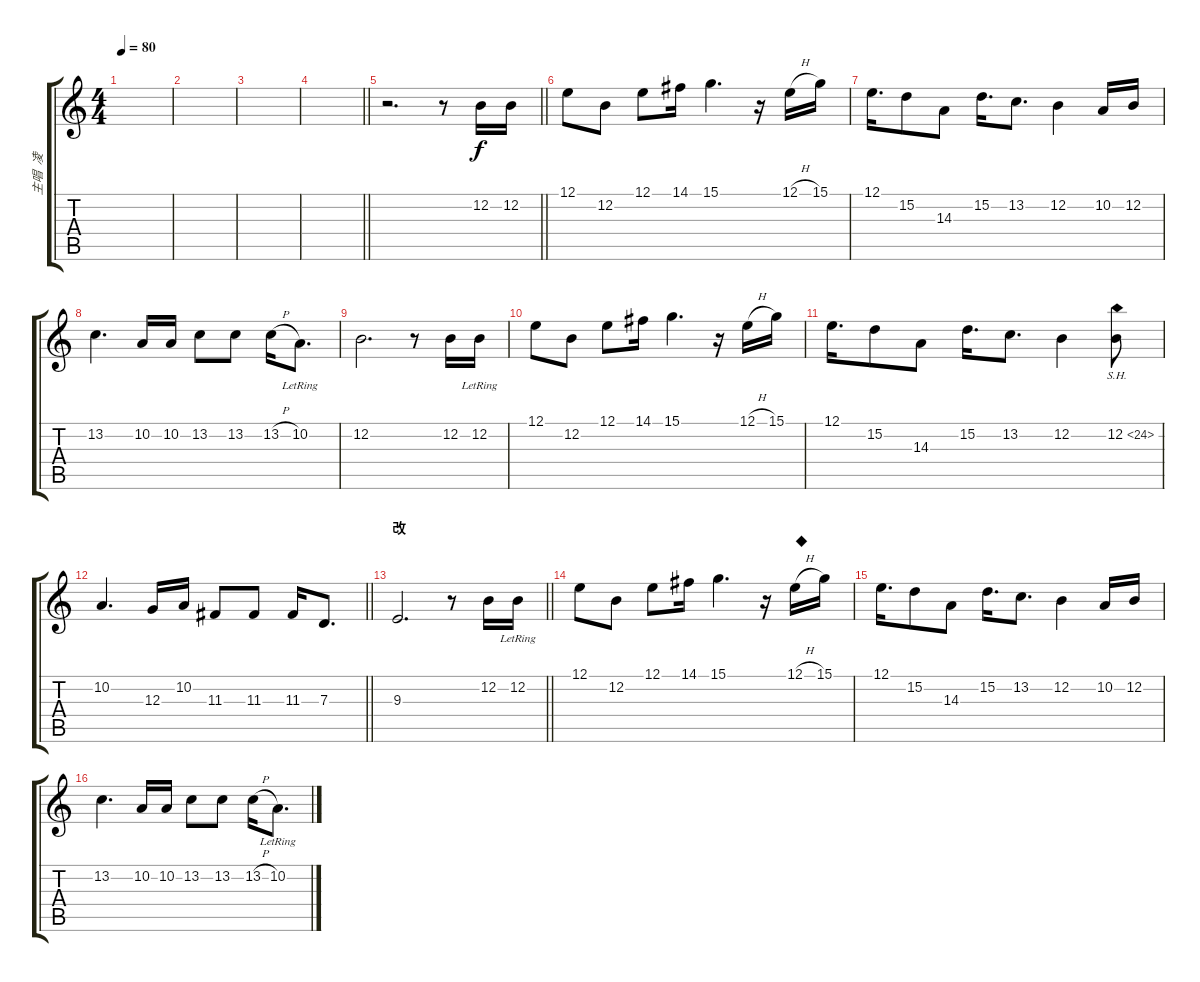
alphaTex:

\track ("主唱  凌" "主唱  凌") {instrument stringensemble1 bank 3}
\staff {score tabs}
\tuning (E4 B3 G3 D3 A2 E2) {hide}
\ts (4 4)
\tempo 80
\clef g2
\ks c
|
|
|
\barLineRight lightlight
|
\barLineRight lightlight
r.2{d} r.8 12.2.16 12.2.16 |
12.1.8 12.2.8 12.1.8 14.1.16 15.1.4{d} r.16 12.1{h}.16 15.1.16 |
12.1.16{d} 15.2.8 14.3.8 15.2.16{d} 13.2.8{d} 12.2.4 10.2.16 12.2.16 |
13.2.4{d} 10.2.16 10.2.16 13.2.8 13.2.8 13.2{h}.16 10.2{lr}.8{d} |
12.2.2{d} r.8 12.2.16 12.2{lr}.16 |
12.1.8 12.2.8 12.1.8 14.1.16 15.1.4{d} r.16 12.1{h}.16 15.1.16 |
12.1.16{d} 15.2.8 14.3.8 15.2.16{d} 13.2.8{d} 12.2.4 12.2{sh 12}.8 |
\barLineRight lightlight
10.2.4{d} 12.3.16 10.2.16 11.3.8 11.3.8 11.3.16 7.3.8{d} |
\section ("" "改")
\barLineRight lightlight
9.3.2{d} r.8 12.2.16 12.2{lr}.16 |
12.1.8 12.2.8 12.1.8 14.1.16 15.1.4{d} r.16 12.1{h}.16{txt "◆"} 15.1.16 |
12.1.16{d} 15.2.8 14.3.8 15.2.16{d} 13.2.8{d} 12.2.4 10.2.16 12.2.16 |
13.2.4{d} 10.2.16 10.2.16 13.2.8 13.2.8 13.2{h}.16 10.2{lr}.8{d}
